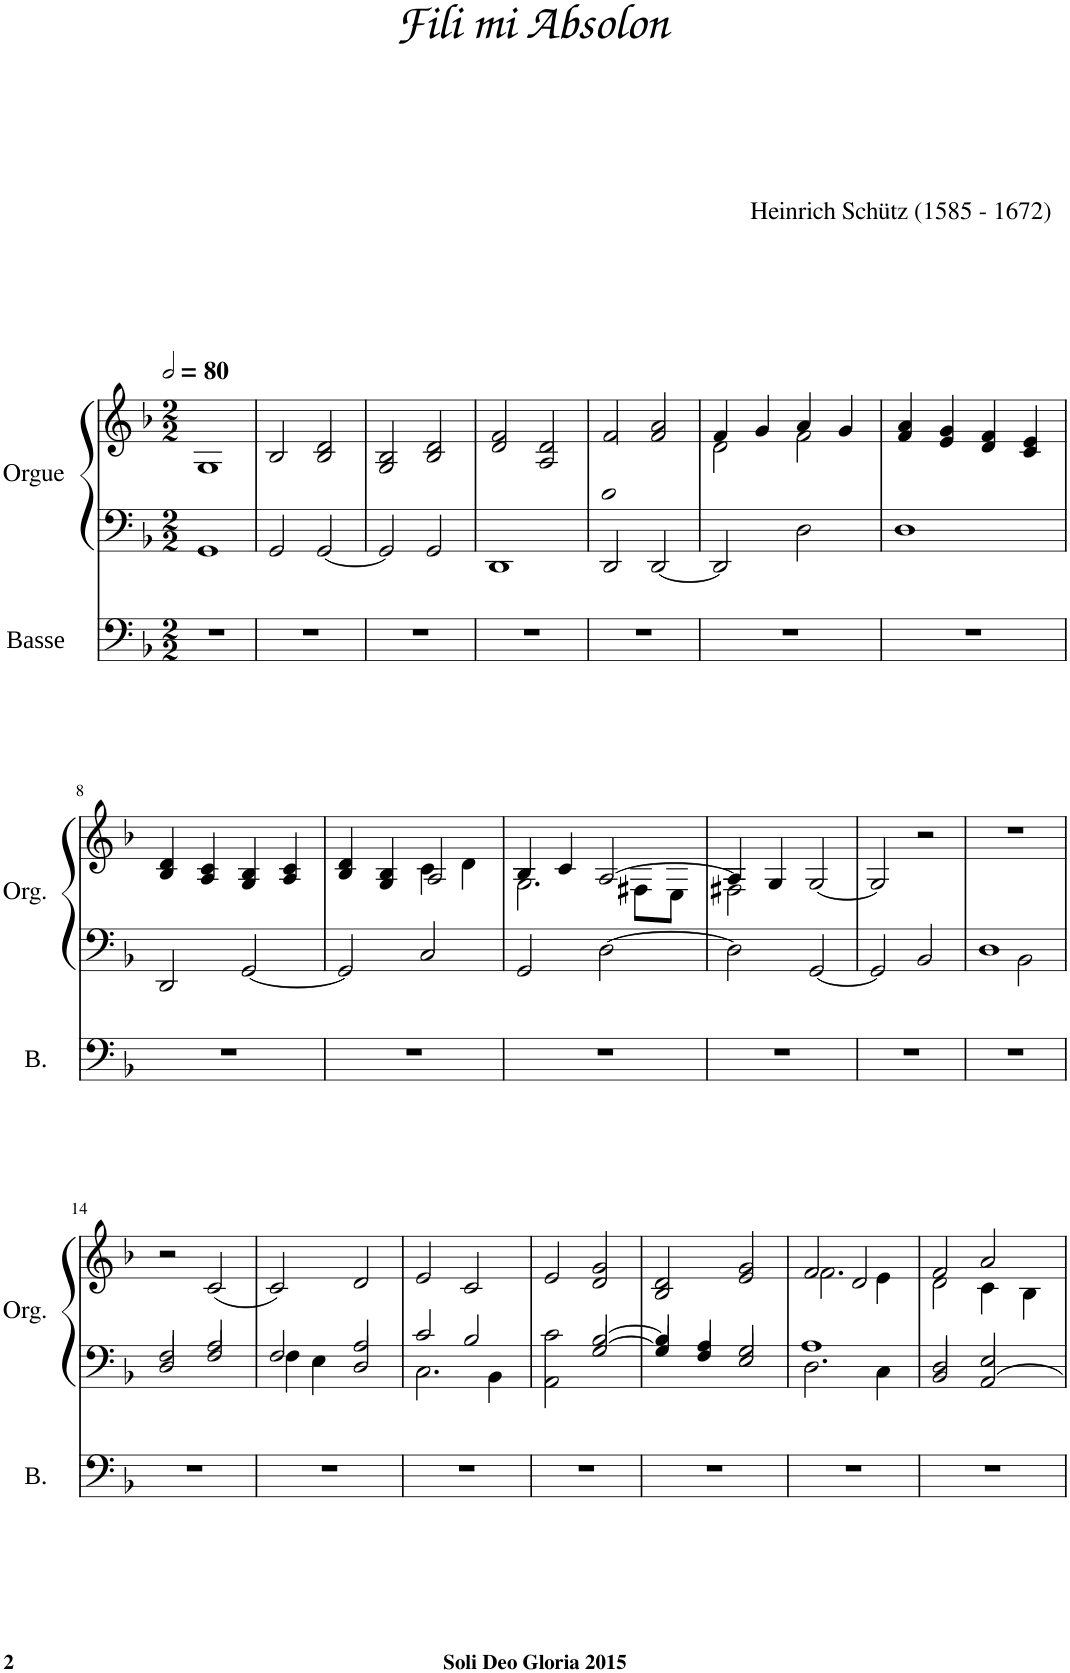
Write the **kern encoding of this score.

**kern	**kern	**kern
*part2	*part1	*part1
*staff3	*staff2	*staff1
*I"Basse	*I"Orgue	*
*I'B.	*I'Org.	*
*clefF4	*clefF4	*clefG2
*k[b-]	*k[b-]	*k[b-]
*M2/2	*M2/2	*M2/2
*MM160	*MM160	*MM160
=1	=1	=1
1r	1GG	1G
=2	=2	=2
1r	2GG/	2B-/
.	[2GG/	2B-/ 2d/
=3	=3	=3
1r	2GG/]	2G/ 2B-/
.	2GG/	2B-/ 2d/
=4	=4	=4
1r	1DD	2d/ 2f/
.	.	2A/ 2d/
=5	=5	=5
1r	2DD/	2d/ 2f/
.	[2DD/	2f/ 2a/
=6	=6	=6
*	*	*^
1r	2DD/]	4f/	2d\
.	.	4g/	.
.	2D\	4a/	2f\
.	.	4g/	.
*	*	*v	*v
=7	=7	=7
1r	1D	4f/ 4a/
.	.	4e/ 4g/
.	.	4d/ 4f/
.	.	4c/ 4e/
!!LO:LB:g=z
=8	=8	=8
1r	2DD/	4B-/ 4d/
.	.	4A/ 4c/
.	[2GG/	4G/ 4B-/
.	.	4A/ 4c/
=9	=9	=9
*	*	*^
1r	2GG/]	4B-/ 4d/	2ryy
.	.	4G/ 4B-/	.
.	2C/	2A/	4c\
.	.	.	4d\
=10	=10	=10	=10
1r	2GG/	2.G\	4B-/
.	.	.	4c/
.	[2D\	.	[2A/
.	.	8F#X\L	.
.	.	8E\J	.
=11	=11	=11	=11
1r	2D\]	2F#X\	4A/]
.	.	.	4G/
.	[2GG/	[2G/	2ryy
*	*	*v	*v
=12	=12	=12
1r	2GG/]	2G/]
.	2BB-/	2r
=13	=13	=13
*	*^	*
1r	1D	2ryy	1r
.	.	2BB-\	.
!!LO:LB:g=z
=14	=14	=14	=14
1r	2F/	2D/	2r
.	2A/	2F/	(2c/
=15	=15	=15	=15
1r	2F/	4F\	2c/)
.	.	4E\	.
.	2A/	2D/	2d/
=16	=16	=16	=16
1r	2c/	2.C\	2e/
.	2B-/	.	2c/
.	.	4BB-\	.
=17	=17	=17	=17
1r	2AA\ 2c\	2ryy	2e/
.	[2B-/	[2G/	2d/ 2g/
=18	=18	=18	=18
1r	4B-/]	4G/]	2B-/ 2d/
.	4A/	4F/	.
.	2G/	2E/	2e/ 2g/
=19	=19	=19	=19
*	*	*	*^
1r	1A	2.D\	2f/	2.f\
.	.	.	2d/	.
.	.	4C\	.	4e\
=20	=20	=20	=20	=20
1r	2D/	2BB-/	2f/	2d\
.	2E/	[2AA/	2a/	4c\
.	.	.	.	4B-\
*	*v	*v	*	*
*	*	*v	*v
=	=	=
*-	*-	*-
